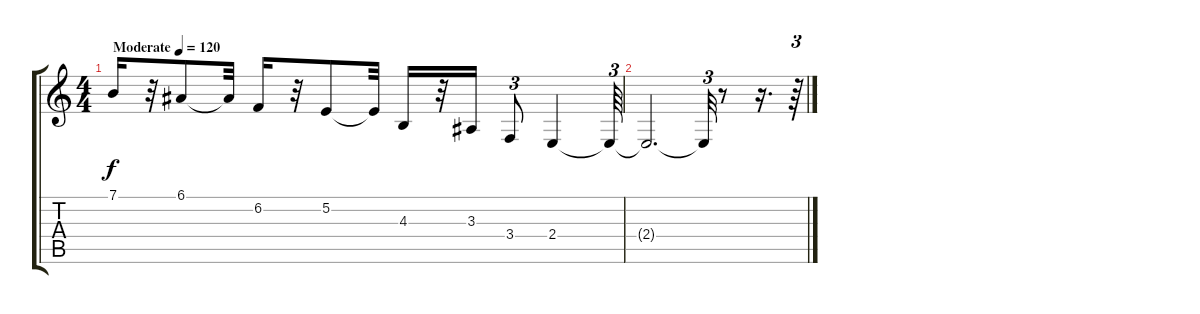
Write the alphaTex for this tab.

\track "" {instrument stringensemble1}
\staff {score tabs}
\tuning (E4 B3 G3 D3 A2 E2) {hide}
\ts (4 4)
\tempo (120 "Moderate")
\clef g2
\ks c
7.1.16{dy f instrument stringensemble1} r.32 6.1.8 6.1{t}.32 6.2.16 r.32 5.2.8 5.2{t}.32 4.3.16 r.32 3.3.16 3.4.8{tu (3 2)} 2.4.4 2.4{t}.64{tu (3 2)} |
2.4{t}.2{d} 2.4{t}.32{tu (3 2)} r.8 r.16{d volume 14 balance 14} r.64{tu (3 2)}
